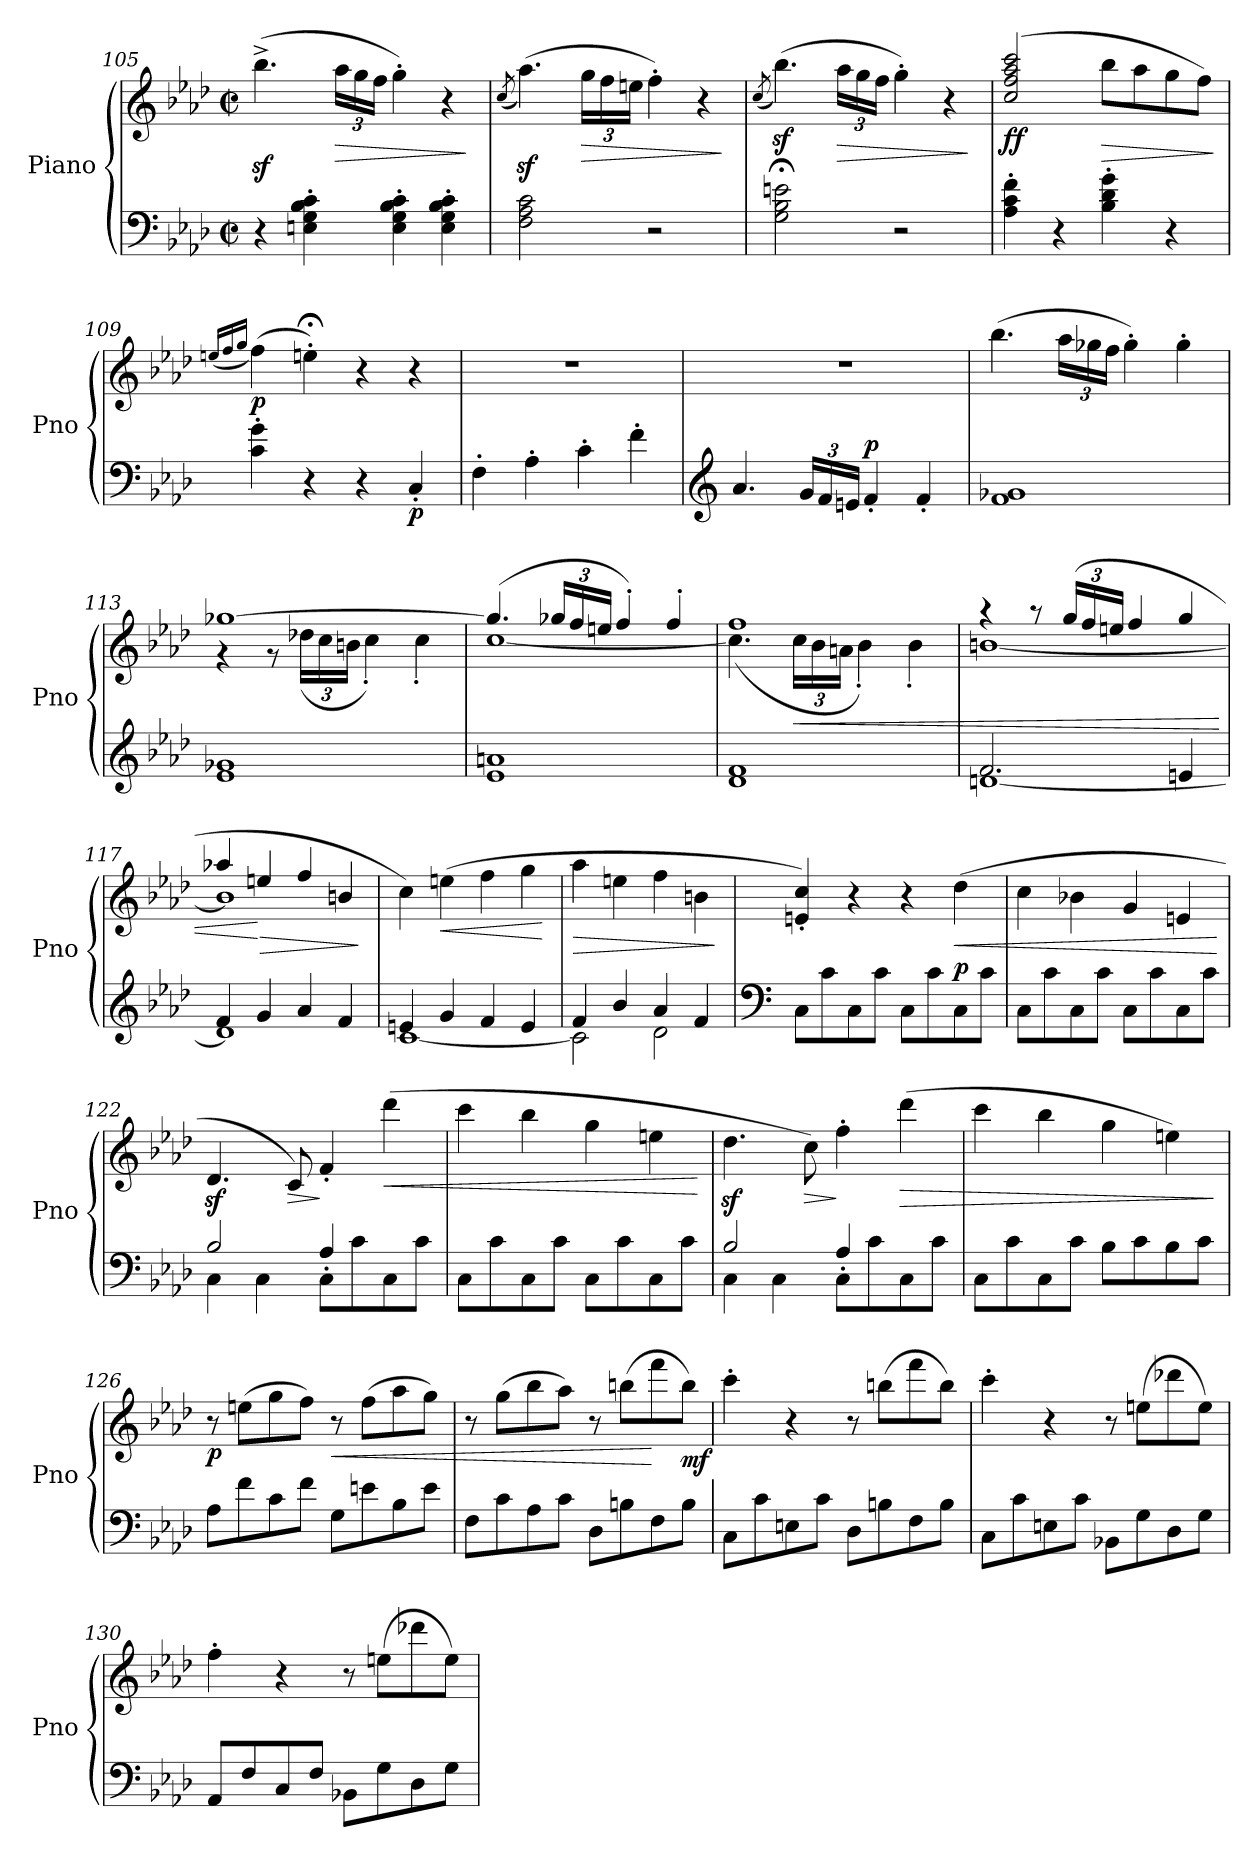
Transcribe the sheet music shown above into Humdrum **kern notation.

**kern	**kern	**dynam
*part1	*part1	*part1
*staff2	*staff1	*staff1/2
*I"Piano	*	*
*I'Pno	*	*
*clefF4	*clefG2	*
*k[b-e-a-d-]	*k[b-e-a-d-]	*
*M2/2	*M2/2	*
*met(c|)	*met(c|)	*
=105	=105	=105
4r	(>4.bb-z<^\	.
4En\' 4G\' 4B-\' 4c\'	.	.
*	*Xbrackettup	*
!	!	!LO:HP:b
.	24aa-\LL	>
.	24gg\	.
.	24ff\JJ	.
4E\' 4G\' 4B-\' 4c\'	4gg'\)	.
4E\' 4G\' 4B-\' 4c\'	4r	.
.	.	]
=106	=106	=106
.	(<8qcc/	.
!	!	!LO:DY:b=2
2F\ 2A-\ 2c\	(>4.aa-z<\)	other-dynamics
!	!	!LO:HP:b
.	24gg\LL	>
.	24ff\	.
.	24een\JJ	.
2r	4ff'\)	.
.	4r	.
.	.	]
=107	=107	=107
.	(<8qcc/	.
2G\; 2B-\; 2en\;	(>4.bb-z<\)	.
!	!	!LO:HP:b
.	24aa-\LL	>
.	24gg\	.
.	24ff\JJ	.
2r	4gg'\)	.
.	4r	.
.	.	]
=108	=108	=108
!	!	!LO:DY:b
4A-\' 4c\' 4f\'	(>2cc/ 2ff/ 2aa-/ 2ccc/	ff
4r	.	.
!	!	!LO:HP:b
4B-\' 4d-\' 4g\'	8bb-\L	>
.	8aa-\	.
4r	8gg\	.
.	8ff\J)	.
.	.	]
!!LO:LB:g=z
=109	=109	=109
.	(<16qeen/LL	.
.	16qff/	.
.	16qgg/JJ	.
!	!	!LO:DY:b
4c\' 4g\'	(>4ff\)	p
4r	4ee;<'\)	.
4r	4r	.
!	!	!LO:DY:b=2
4C'/	4r	p
!!LO:PB:g=z
=110	=110	=110
4F'\	1r	.
4A-'\	.	.
4c'\	.	.
4f'\	.	.
=111	=111	=111
*clefG2	*	*
4.a-/	1r	.
*Xbrackettup	*	*
24g/LL	.	.
24f/	.	.
24en/JJ	.	.
!	!	!LO:DY:a=2
4f'/	.	p
4f'/	.	.
=112	=112	=112
1f 1g-X	(>4.bb-\	.
.	24aa-\LL	.
.	24gg-X\	.
.	24ff\JJ	.
.	4gg-'\)	.
.	4gg-'\	.
=113	=113	=113
*	*^	*
1e- 1g-X	[1gg-X	4r	.
.	.	8r	.
.	.	(<24dd-X\LL	.
.	.	24cc\	.
.	.	24bn\JJ	.
.	.	4cc'\)	.
.	.	4cc'\	.
=114	=114	=114	=114
1e- 1an	(>4.gg-/]	[1cc	.
.	24gg-X/LL	.	.
.	24ff/	.	.
.	24een/JJ	.	.
.	4ff'/)	.	.
.	4ff'/	.	.
!!LO:LB:g=z	!!
=115	=115	=115	=115
1d- 1f	1ff	(<4.cc\]	.
!	!	!	!LO:HP:b
.	.	24cc\LL	<
.	.	24b-\	.
.	.	24an\JJ	.
.	.	4b-'\)	.
.	.	4b-'\	.
!!LO:PB:g=z	!!
=116	=116	=116	=116
*^	*	*	*
2.f/	[1dn	4r	[1bn	.
.	.	8r	.	.
.	.	(>24gg/LL	.	.
.	.	24ff/	.	.
.	.	24een/JJ	.	.
.	.	4ff/	.	.
4en/	.	4gg/	.	.
=117	=117	=117	=117	=117
4f/	1d]	4aa-X/	1b]	.
!	!	!	!	!LO:HP:n=1:b
4g/	.	4een/	.	[ >
4a-/	.	4ff/	.	.
4f/	.	4bn/	.	.
*v	*v	*	*	*
*	*v	*v	*
.	.	]
=118	=118	=118
*^	*	*
4en/	[1c	4cc\)	.
!	!	!	!LO:HP:b
4g/	.	(>4een\	<
4f/	.	4ff\	.
4e/	.	4gg\	.
*v	*v	*	*
.	.	[
=119	=119	=119
*^	*	*
!	!	!	!LO:HP:b
4f/	2c\]	4aa-\	>
4b-/	.	4een\	.
4a-/	2d-\	4ff\	.
4f/	.	4bn\	.
*v	*v	*	*
.	.	]
=120	=120	=120
*clefF4	*	*
8C\L	4en/' 4cc/')	.
8c\	.	.
8C\	4r	.
8c\J	.	.
8C\L	4r	.
8c\	.	.
!	!	!LO:HP:b
!	!	!LO:DY:n=1:a=2
8C\	(>4dd-\	< p
8c\J	.	.
=121	=121	=121
8C\L	4cc\	.
8c\	.	.
8C\	4b-X\	.
8c\J	.	.
8C\L	4g/	.
8c\	.	.
8C\	4en/	.
8c\J	.	.
.	.	[
!!LO:LB:g=z
=122	=122	=122
*^	*	*
4C\	2B-/	4.d-z</	.
4C\	.	.	.
!	!	!	!LO:HP:b
.	.	8c/)	>
8C\L	4A-'/	4f'/	]
8c\	.	.	.
!	!	!	!LO:HP:b
8C\	4ryy	(>4ddd-\	<
8c\J	.	.	.
*v	*v	*	*
=123	=123	=123
8C\L	4ccc\	.
8c\	.	.
8C\	4bb-\	.
8c\J	.	.
8C\L	4gg\	.
8c\	.	.
8C\	4een\	.
8c\J	.	.
.	.	[
=124	=124	=124
*^	*	*
4C\	2B-/	4.dd-z<\	.
4C\	.	.	.
!	!	!	!LO:HP:b
.	.	8cc\)	>
8C\L	4A-'/	4ff'\	]
8c\	.	.	.
!	!	!	!LO:HP:b
8C\	4ryy	(>4ddd-\	>
8c\J	.	.	.
*v	*v	*	*
=125	=125	=125
8C\L	4ccc\	.
8c\	.	.
8C\	4bb-\	.
8c\J	.	.
8B-\L	4gg\	.
8c\	.	.
8B-\	4een\)	.
8c\J	.	.
.	.	]
=126	=126	=126
!	!	!LO:DY:b
8A-\L	8r	p
8f\	(>8een\L	.
8c\	8gg\	.
8f\J	8ff\J)	.
!	!	!LO:HP:b
8G\L	8r	<
8en\	(>8ff\L	.
8B-\	8aa-\	.
8e\J	8gg\J)	.
!!LO:LB:g=z
=127	=127	=127
8F\L	8r	.
8c\	(>8gg\L	.
8A-\	8bb-\	.
8c\J	8aa-\J)	.
8D-\L	8r	.
8Bn\	(>8bbn\L	.
8F\	8fff\	[
!	!	!LO:DY:b
8B\J	8bb\J)	mf
=128	=128	=128
8C\L	4ccc'\	.
8c\	.	.
8En\	4r	.
8c\J	.	.
8D-\L	8r	.
8Bn\	(>8bbn\L	.
8F\	8fff\	.
8B\J	8bb\J)	.
=129	=129	=129
8C\L	4ccc'\	.
8c\	.	.
8En\	4r	.
8c\J	.	.
8BB-X\L	8r	.
8G\	(>8een\L	.
8D-\	8ddd-X\	.
8G\J	8ee\J)	.
=130	=130	=130
8AA-/L	4ff'\	.
8F/	.	.
8C/	4r	.
8F/J	.	.
8BB-X\L	8r	.
8G\	(>8een\L	.
8D-\	8ddd-X\	.
8G\J	8ee\J)	.
=	=	=
*-	*-	*-
